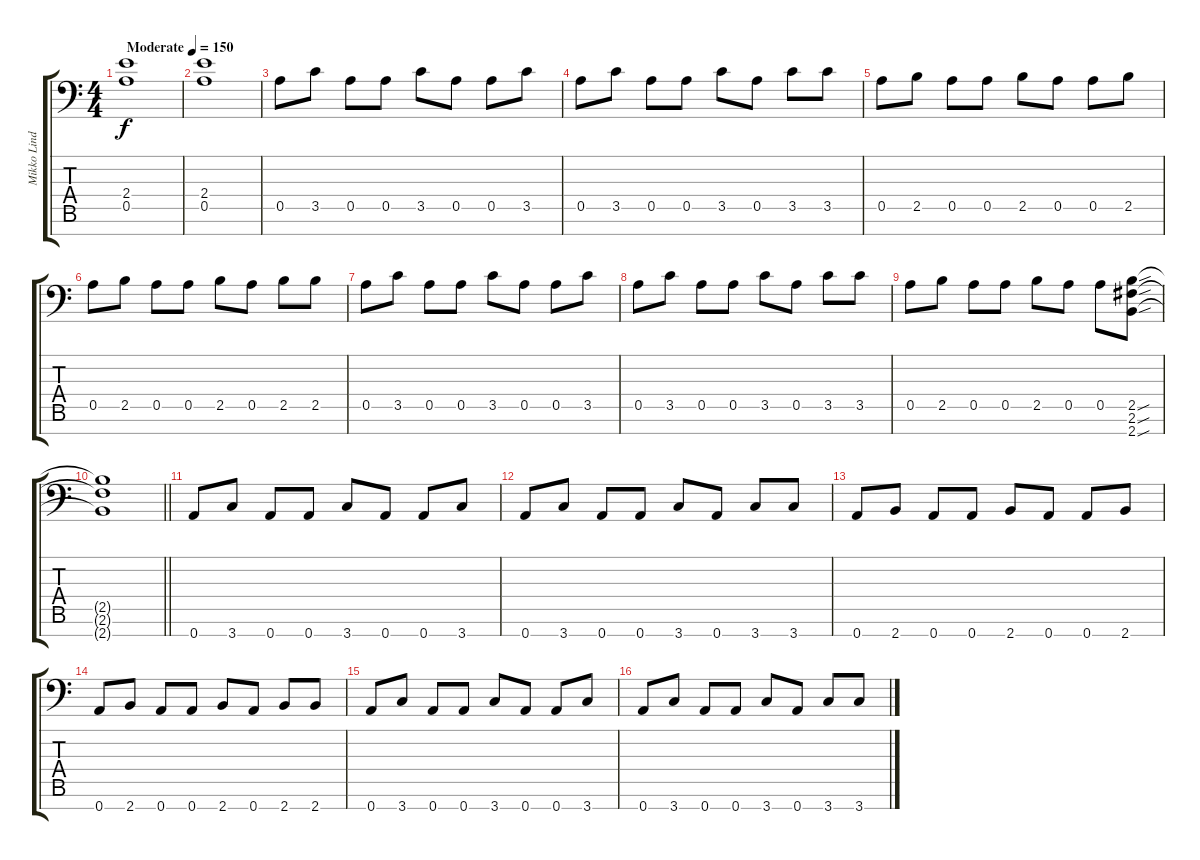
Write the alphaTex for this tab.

\track ("Mikko Lindström" "Mikko Lind") {instrument acousticguitarsteel}
\staff {score tabs}
\tuning (E4 B3 G3 D3 A2 E2 A1) {hide}
\ts (4 4)
\tempo (150 "Moderate")
\clef f4
\ks c
(2.4 0.5).1{dy f instrument distortionguitar} |
(2.4 0.5).1 |
0.5.8 3.5.8 0.5.8 0.5.8 3.5.8 0.5.8 0.5.8 3.5.8 |
0.5.8 3.5.8 0.5.8 0.5.8 3.5.8 0.5.8 3.5.8 3.5.8 |
0.5.8 2.5.8 0.5.8 0.5.8 2.5.8 0.5.8 0.5.8 2.5.8 |
0.5.8 2.5.8 0.5.8 0.5.8 2.5.8 0.5.8 2.5.8 2.5.8 |
0.5.8 3.5.8 0.5.8 0.5.8 3.5.8 0.5.8 0.5.8 3.5.8 |
0.5.8 3.5.8 0.5.8 0.5.8 3.5.8 0.5.8 3.5.8 3.5.8 |
0.5.8 2.5.8 0.5.8 0.5.8 2.5.8 0.5.8 0.5.8 (2.5{sou} 2.6{sou} 2.7{sou}).8 |
\barLineRight lightlight
(2.5{t} 2.6{t} 2.7{t}).1 |
0.7.8 3.7.8 0.7.8 0.7.8 3.7.8 0.7.8 0.7.8 3.7.8 |
0.7.8 3.7.8 0.7.8 0.7.8 3.7.8 0.7.8 3.7.8 3.7.8 |
0.7.8 2.7.8 0.7.8 0.7.8 2.7.8 0.7.8 0.7.8 2.7.8 |
0.7.8 2.7.8 0.7.8 0.7.8 2.7.8 0.7.8 2.7.8 2.7.8 |
0.7.8 3.7.8 0.7.8 0.7.8 3.7.8 0.7.8 0.7.8 3.7.8 |
0.7.8 3.7.8 0.7.8 0.7.8 3.7.8 0.7.8 3.7.8 3.7.8
